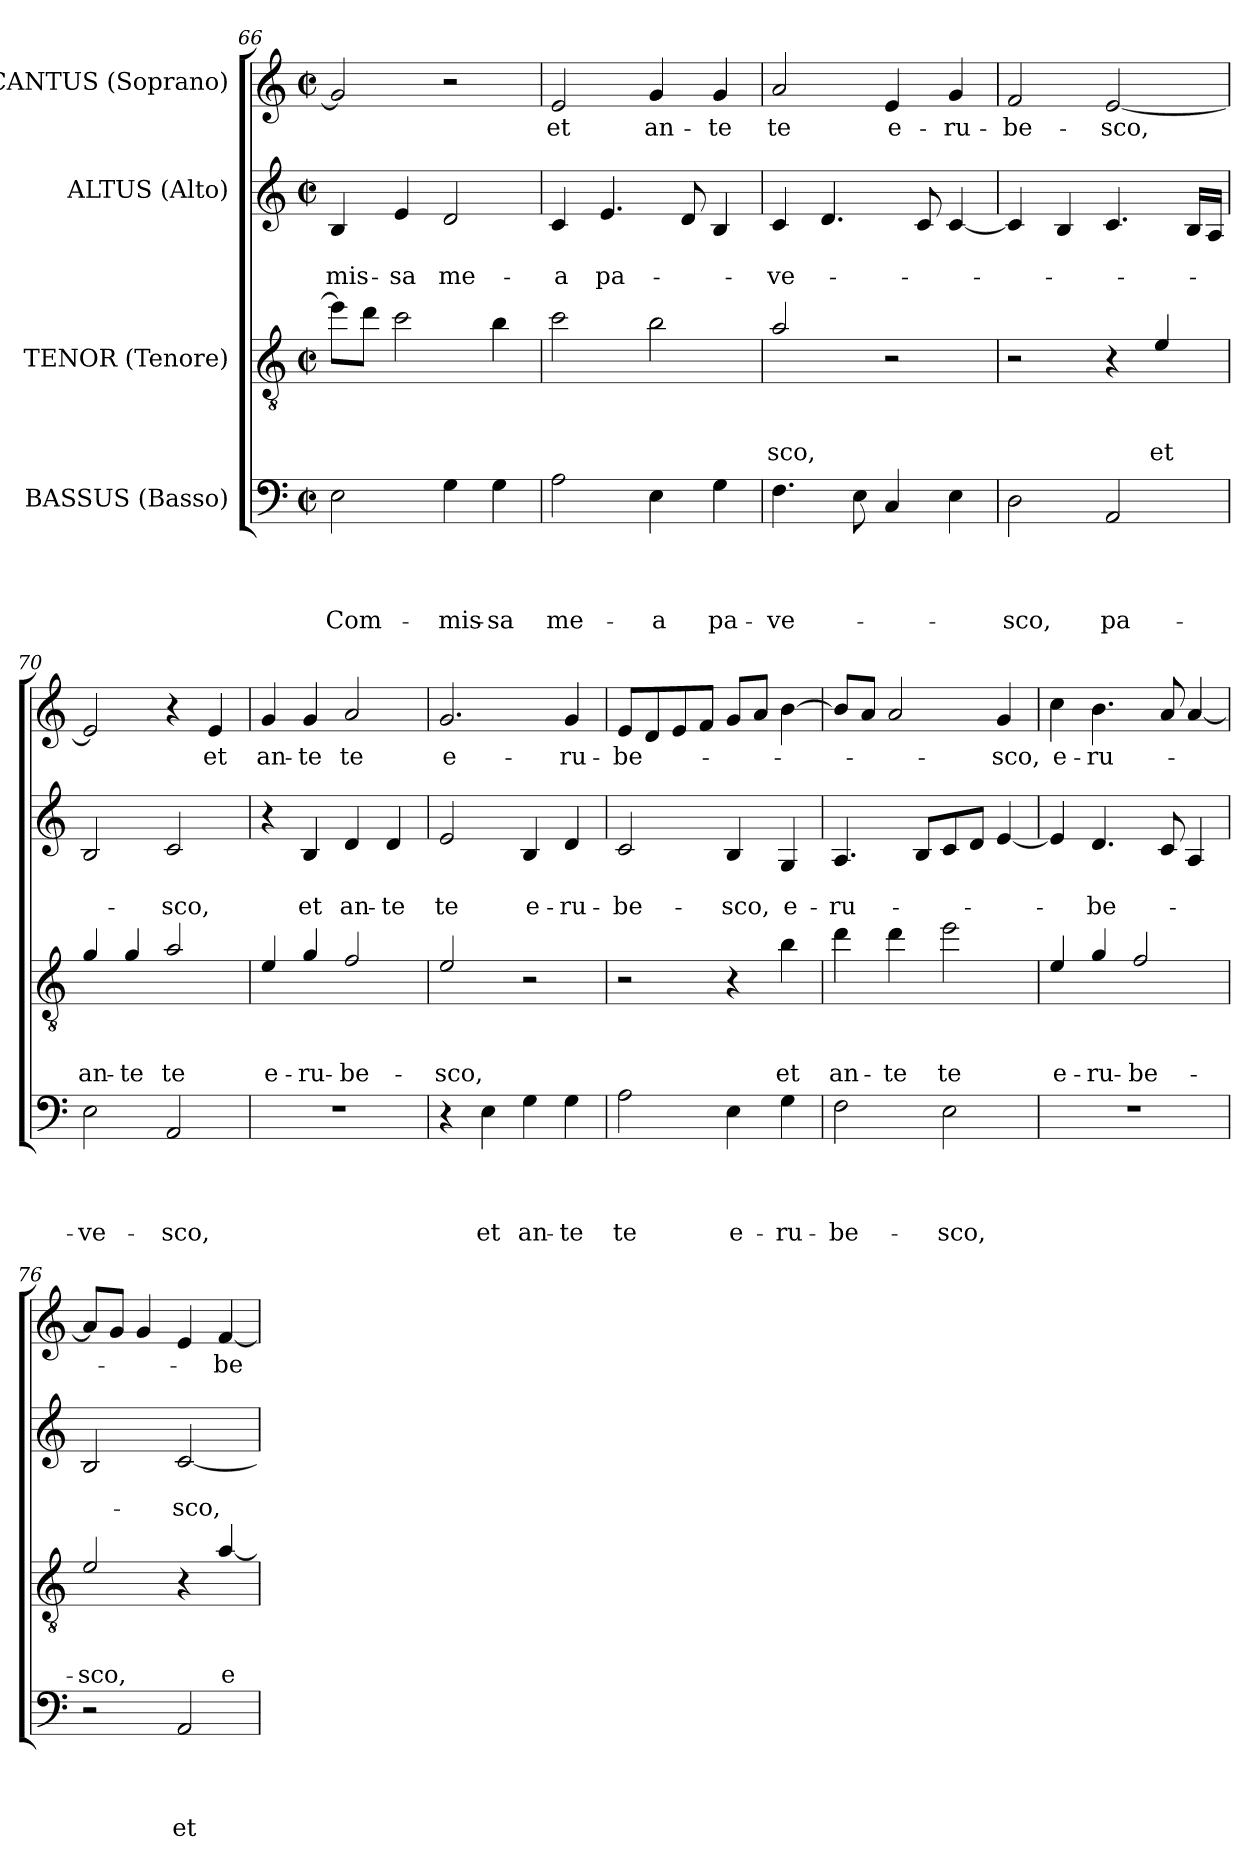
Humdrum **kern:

**kern	**text	**text	**text	**text	**kern	**text	**text	**text	**kern	**text	**text	**kern	**text
*part4	*part4	*part4	*part4	*part4	*part3	*part3	*part3	*part3	*part2	*part2	*part2	*part1	*part1
*staff4	*staff4	*staff4	*staff4	*staff4	*staff3	*staff3	*staff3	*staff3	*staff2	*staff2	*staff2	*staff1	*staff1
*I"BASSUS (Basso)	*	*	*	*	*I"TENOR (Tenore)	*	*	*	*I"ALTUS (Alto)	*	*	*I"CANTUS (Soprano)	*
*clefF4	*	*	*	*	*clefGv2	*	*	*	*clefG2	*	*	*clefG2	*
*	*	*	*	*	*ITrd8c14	*	*	*	*	*	*	*	*
*k[]	*	*	*	*	*k[]	*	*	*	*k[]	*	*	*k[]	*
*C:	*	*	*	*	*C:	*	*	*	*C:	*	*	*C:	*
*M2/2	*	*	*	*	*M2/2	*	*	*	*M2/2	*	*	*M2/2	*
*met(c|)	*	*	*	*	*met(c|)	*	*	*	*met(c|)	*	*	*met(c|)	*
=66	=66	=66	=66	=66	=66	=66	=66	=66	=66	=66	=66	=66	=66
!	!	!	!	!LO:LY:b	!	!	!	!	!	!	!LO:LY:b	!	!
2E\	.	.	.	Com-	8e\L]	.	.	.	4B/	.	-mis-	2g/]	.
.	.	.	.	.	8d\J	.	.	.	.	.	.	.	.
!	!	!	!	!	!	!	!	!	!	!	!LO:LY:b	!	!
.	.	.	.	.	2c\	.	.	.	4e/	.	-sa	.	.
!	!	!	!	!LO:LY:b	!	!	!	!	!	!	!LO:LY:b	!	!
4G\	.	.	.	-mis-	.	.	.	.	2d/	.	me-	2r	.
!	!	!	!	!LO:LY:b	!	!	!	!	!	!	!	!	!
4G\	.	.	.	-sa	4B\	.	.	.	.	.	.	.	.
=67	=67	=67	=67	=67	=67	=67	=67	=67	=67	=67	=67	=67	=67
!	!	!	!	!LO:LY:b	!	!	!	!	!	!	!LO:LY:b	!	!LO:LY:b
2A\	.	.	.	me-	2c\	.	.	.	4c/	.	-a	2e/	et
!	!	!	!	!	!	!	!	!	!	!	!LO:LY:b	!	!
.	.	.	.	.	.	.	.	.	4.e/	.	pa-	.	.
!	!	!	!	!LO:LY:b	!	!	!	!	!	!	!	!	!LO:LY:b
4E\	.	.	.	-a	2B\	.	.	.	.	.	.	4g/	an-
.	.	.	.	.	.	.	.	.	8d/	.	.	.	.
!	!	!	!	!LO:LY:b	!	!	!	!	!	!	!	!	!LO:LY:b
4G\	.	.	.	pa-	.	.	.	.	4B/	.	.	4g/	-te
=68	=68	=68	=68	=68	=68	=68	=68	=68	=68	=68	=68	=68	=68
!	!	!	!	!LO:LY:b	!	!	!	!LO:LY:b	!	!	!LO:LY:b	!	!LO:LY:b
4.F\	.	.	.	-ve-	2A/	.	.	-sco,	4c/	.	-ve-	2a/	te
.	.	.	.	.	.	.	.	.	4.d/	.	.	.	.
8E\	.	.	.	.	.	.	.	.	.	.	.	.	.
!	!	!	!	!	!	!	!	!	!	!	!	!	!LO:LY:b
4C/	.	.	.	.	2r	.	.	.	.	.	.	4e/	e-
.	.	.	.	.	.	.	.	.	8c/	.	.	.	.
!	!	!	!	!	!	!	!	!	!	!	!	!	!LO:LY:b
4E\	.	.	.	.	.	.	.	.	[4c/	.	.	4g/	-ru-
=69	=69	=69	=69	=69	=69	=69	=69	=69	=69	=69	=69	=69	=69
!	!	!	!	!LO:LY:b	!	!	!	!	!	!	!	!	!LO:LY:b
2D\	.	.	.	-sco,	2r	.	.	.	4c/]	.	.	2f/	-be-
.	.	.	.	.	.	.	.	.	4B/	.	.	.	.
!	!	!	!	!LO:LY:b	!	!	!	!	!	!	!	!	!LO:LY:b
2AA/	.	.	.	pa-	4r	.	.	.	4.c/	.	.	[2e/	-sco,
!	!	!	!	!	!	!	!	!LO:LY:b	!	!	!	!	!
.	.	.	.	.	4E/	.	.	et	.	.	.	.	.
.	.	.	.	.	.	.	.	.	16B/LL	.	.	.	.
.	.	.	.	.	.	.	.	.	16A/JJ	.	.	.	.
=70	=70	=70	=70	=70	=70	=70	=70	=70	=70	=70	=70	=70	=70
!	!	!	!	!LO:LY:b	!	!	!	!LO:LY:b	!	!	!	!	!
2E\	.	.	.	-ve-	4G/	.	.	an-	2B/	.	.	2e/]	.
!	!	!	!	!	!	!	!	!LO:LY:b	!	!	!	!	!
.	.	.	.	.	4G/	.	.	-te	.	.	.	.	.
!	!	!	!	!LO:LY:b	!	!	!	!LO:LY:b	!	!	!LO:LY:b	!	!
2AA/	.	.	.	-sco,	2A/	.	.	te	2c/	.	-sco,	4r	.
!	!	!	!	!	!	!	!	!	!	!	!	!	!LO:LY:b
.	.	.	.	.	.	.	.	.	.	.	.	4e/	et
!!LO:PB:g=z
=71	=71	=71	=71	=71	=71	=71	=71	=71	=71	=71	=71	=71	=71
!	!	!	!	!	!	!	!	!LO:LY:b	!	!	!	!	!LO:LY:b
1r	.	.	.	.	4E/	.	.	e-	4r	.	.	4g/	an-
!	!	!	!	!	!	!	!	!LO:LY:b	!	!	!LO:LY:b	!	!LO:LY:b
.	.	.	.	.	4G/	.	.	-ru-	4B/	.	et	4g/	-te
!	!	!	!	!	!	!	!	!LO:LY:b	!	!	!LO:LY:b	!	!LO:LY:b
.	.	.	.	.	2F/	.	.	-be-	4d/	.	an-	2a/	te
!	!	!	!	!	!	!	!	!	!	!	!LO:LY:b	!	!
.	.	.	.	.	.	.	.	.	4d/	.	-te	.	.
=72	=72	=72	=72	=72	=72	=72	=72	=72	=72	=72	=72	=72	=72
!	!	!	!	!	!	!	!	!LO:LY:b	!	!	!LO:LY:b	!	!LO:LY:b
4r	.	.	.	.	2E/	.	.	-sco,	2e/	.	te	2.g/	e-
!	!	!	!	!LO:LY:b	!	!	!	!	!	!	!	!	!
4E\	.	.	.	et	.	.	.	.	.	.	.	.	.
!	!	!	!	!LO:LY:b	!	!	!	!	!	!	!LO:LY:b	!	!
4G\	.	.	.	an-	2r	.	.	.	4B/	.	e-	.	.
!	!	!	!	!LO:LY:b	!	!	!	!	!	!	!LO:LY:b	!	!LO:LY:b
4G\	.	.	.	-te	.	.	.	.	4d/	.	-ru-	4g/	-ru-
=73	=73	=73	=73	=73	=73	=73	=73	=73	=73	=73	=73	=73	=73
!	!	!	!	!LO:LY:b	!	!	!	!	!	!	!LO:LY:b	!	!LO:LY:b
2A\	.	.	.	te	2r	.	.	.	2c/	.	-be-	8e/L	-be-
.	.	.	.	.	.	.	.	.	.	.	.	8d/	.
.	.	.	.	.	.	.	.	.	.	.	.	8e/	.
.	.	.	.	.	.	.	.	.	.	.	.	8f/J	.
!	!	!	!	!LO:LY:b	!	!	!	!	!	!	!LO:LY:b	!	!
4E\	.	.	.	e-	4r	.	.	.	4B/	.	-sco,	8g/L	.
.	.	.	.	.	.	.	.	.	.	.	.	8a/J	.
!	!	!	!	!LO:LY:b	!	!	!	!LO:LY:b	!	!	!LO:LY:b	!	!
4G\	.	.	.	-ru-	4B\	.	.	et	4G/	.	e-	[4b\	.
=74	=74	=74	=74	=74	=74	=74	=74	=74	=74	=74	=74	=74	=74
!	!	!	!	!LO:LY:b	!	!	!	!LO:LY:b	!	!	!LO:LY:b	!	!
2F\	.	.	.	-be-	4d\	.	.	an-	4.A/	.	-ru-	8b/L]	.
.	.	.	.	.	.	.	.	.	.	.	.	8a/J	.
!	!	!	!	!	!	!	!	!LO:LY:b	!	!	!	!	!
.	.	.	.	.	4d\	.	.	-te	.	.	.	2a/	.
.	.	.	.	.	.	.	.	.	8B/L	.	.	.	.
!	!	!	!	!LO:LY:b	!	!	!	!LO:LY:b	!	!	!	!	!
2E\	.	.	.	-sco,	2e\	.	.	te	8c/	.	.	.	.
.	.	.	.	.	.	.	.	.	8d/J	.	.	.	.
!	!	!	!	!	!	!	!	!	!	!	!	!	!LO:LY:b
.	.	.	.	.	.	.	.	.	[4e/	.	.	4g/	-sco,
=75	=75	=75	=75	=75	=75	=75	=75	=75	=75	=75	=75	=75	=75
!	!	!	!	!	!	!	!	!LO:LY:b	!	!	!	!	!LO:LY:b
1r	.	.	.	.	4E/	.	.	e-	4e/]	.	.	4cc\	e-
!	!	!	!	!	!	!	!	!LO:LY:b	!	!	!LO:LY:b	!	!LO:LY:b
.	.	.	.	.	4G/	.	.	-ru-	4.d/	.	-be-	4.b\	-ru-
!	!	!	!	!	!	!	!	!LO:LY:b	!	!	!	!	!
.	.	.	.	.	2F/	.	.	-be-	.	.	.	.	.
.	.	.	.	.	.	.	.	.	8c/	.	.	8a/	.
.	.	.	.	.	.	.	.	.	4A/	.	.	[4a/	.
=76	=76	=76	=76	=76	=76	=76	=76	=76	=76	=76	=76	=76	=76
!	!	!	!	!	!	!	!	!LO:LY:b	!	!	!	!	!
2r	.	.	.	.	2E/	.	.	-sco,	2B/	.	.	8a/L]	.
.	.	.	.	.	.	.	.	.	.	.	.	8g/J	.
.	.	.	.	.	.	.	.	.	.	.	.	4g/	.
!	!	!	!	!LO:LY:b	!	!	!	!	!	!	!LO:LY:b	!	!
2AA/	.	.	.	et	4r	.	.	.	[2c/	.	-sco,	4e/	.
!	!	!	!	!	!	!	!	!LO:LY:b	!	!	!	!	!LO:LY:b
.	.	.	.	.	[4A/	.	.	e-	.	.	.	[4f/	-be-
=	=	=	=	=	=	=	=	=	=	=	=	=	=
*-	*-	*-	*-	*-	*-	*-	*-	*-	*-	*-	*-	*-	*-
